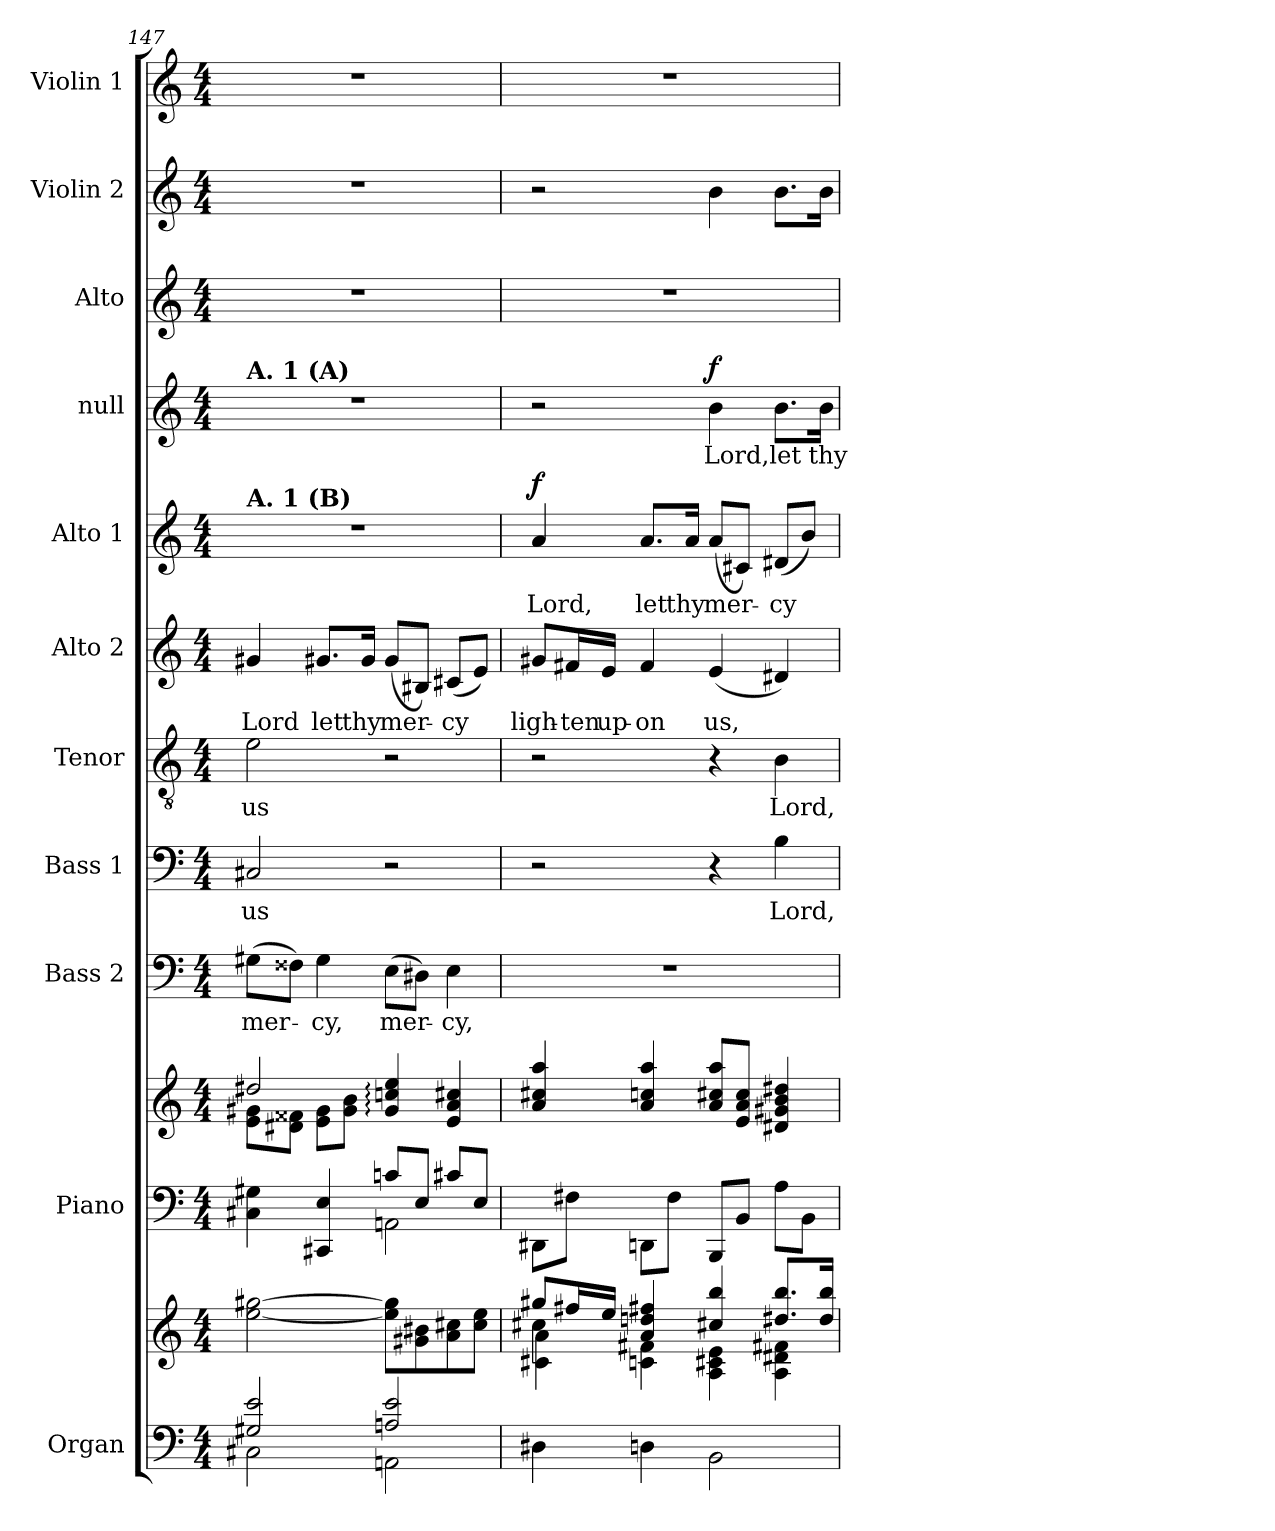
**kern	**kern	**kern	**kern	**kern	**text	**kern	**text	**kern	**text	**kern	**text	**kern	**text	**dynam	**kern	**text	**dynam	**kern	**kern	**dynam	**kern
*part11	*part11	*part10	*part10	*part9	*part9	*part8	*part8	*part7	*part7	*part6	*part6	*part5	*part5	*part5	*part4	*part4	*part4	*part3	*part2	*part2	*part1
*staff13	*staff12	*staff11	*staff10	*staff9	*staff9	*staff8	*staff8	*staff7	*staff7	*staff6	*staff6	*staff5	*staff5	*staff5	*staff4	*staff4	*staff4	*staff3	*staff2	*staff2	*staff1
*I"Organ	*	*I"Piano	*	*I"Bass 2	*	*I"Bass 1	*	*I"Tenor	*	*I"Alto 2	*	*I"Alto 1	*	*	*I"null	*	*	*I"Alto	*I"Violin 2	*	*I"Violin 1
*I'Org.	*	*	*	*I'B. 2	*	*I'B. 1	*	*I'T.	*	*I'A. 2	*	*I'A. 1	*	*	*	*	*	*	*I'Vln. 2	*	*I'Vln. 1
!!LO:PB:g=z
*clefF4	*clefG2	*clefF4	*clefG2	*clefF4	*	*clefF4	*	*clefGv2	*	*clefG2	*	*clefG2	*	*	*clefG2	*	*	*clefG2	*clefG2	*	*clefG2
*k[]	*k[]	*k[]	*k[]	*k[]	*	*k[]	*	*k[]	*	*k[]	*	*k[]	*	*	*k[]	*	*	*k[]	*k[]	*	*k[]
*M4/4	*M4/4	*M4/4	*M4/4	*M4/4	*	*M4/4	*	*M4/4	*	*M4/4	*	*M4/4	*	*	*M4/4	*	*	*M4/4	*M4/4	*	*M4/4
=147	=147	=147	=147	=147	=147	=147	=147	=147	=147	=147	=147	=147	=147	=147	=147	=147	=147	=147	=147	=147	=147
*^	*	*^	*^	*	*	*	*	*	*	*	*	*	*	*	*	*	*	*	*	*	*
!	!	!	!	!	!	!	!	!	!	!	!	!	!	!	!	!	!	!LO:TX:a:B:t=A. 1 (A)	!	!	!	!	!	!
!	!	!	!	!	!	!	!	!	!	!	!	!	!	!	!LO:TX:a:B:t=A. 1 (B)	!	!	!	!	!	!	!	!	!
!	!	!	!	!	!	!	!	!LO:LY:b	!	!LO:LY:b	!	!LO:LY:b	!	!LO:LY:b	!	!	!	!	!	!	!	!	!	!
2G#X/ 2e/	2C#X\	[2ee\ [2gg#X\	4C#X\ 4G#X\	2ryy	2dd#X/	8e\ 8g#X\L	(>8G#X\L	mer-	2C#X/	us	2e\	us	4g#X/	Lord	1r	.	.	1r	.	.	1r	1r	.	1r
.	.	.	.	.	.	8d#X\ 8f##X\J	8F##X\J)	.	.	.	.	.	.	.	.	.	.	.	.	.	.	.	.	.
!	!	!	!	!	!	!	!	!LO:LY:b	!	!	!	!	!	!LO:LY:b	!	!	!	!	!	!	!	!	!	!
.	.	.	4CC#X/ 4E/	.	.	8e\ 8g#\L	4G#\	-cy,	.	.	.	.	8.g#X/L	let	.	.	.	.	.	.	.	.	.	.
.	.	.	.	.	.	8g#\ 8b\J	.	.	.	.	.	.	.	.	.	.	.	.	.	.	.	.	.	.
!	!	!	!	!	!	!	!	!	!	!	!	!	!	!LO:LY:b	!	!	!	!	!	!	!	!	!	!
.	.	.	.	.	.	.	.	.	.	.	.	.	16g#/Jk	thy	.	.	.	.	.	.	.	.	.	.
!	!	!	!	!	!	!	!	!LO:LY:b	!	!	!	!	!	!LO:LY:b	!	!	!	!	!	!	!	!	!	!
2An/ 2e/	2AAn\	8ee\] 8gg#\]L	8cn/L	2AAn:\	4g#/: 4ccn/: 4ee/:	2ryy	(>8E\L	mer-	2r	.	2r	.	(<8g#/L	mer-	.	.	.	.	.	.	.	.	.	.
.	.	8g#X\ 8b#X\	8E/J	.	.	.	8D#X\J)	.	.	.	.	.	8B#X/J)	.	.	.	.	.	.	.	.	.	.	.
!	!	!	!	!	!	!	!	!LO:LY:b	!	!	!	!	!	!LO:LY:b	!	!	!	!	!	!	!	!	!	!
.	.	8a\ 8cc#X\	8c#X/L	.	4e/ 4a/ 4cc#X/	.	4E\	-cy,	.	.	.	.	(<8c#X/L	-cy	.	.	.	.	.	.	.	.	.	.
.	.	8cc#\ 8ee\J	8E/J	.	.	.	.	.	.	.	.	.	8e/J)	.	.	.	.	.	.	.	.	.	.	.
*	*	*	*v	*v	*	*	*	*	*	*	*	*	*	*	*	*	*	*	*	*	*	*	*	*
*v	*v	*	*	*v	*v	*	*	*	*	*	*	*	*	*	*	*	*	*	*	*	*	*	*
=148	=148	=148	=148	=148	=148	=148	=148	=148	=148	=148	=148	=148	=148	=148	=148	=148	=148	=148	=148	=148	=148
*	*^	*	*	*	*	*	*	*	*	*	*	*	*	*	*	*	*	*	*	*	*
*	*	*^	*	*	*	*	*	*	*	*	*	*	*	*	*	*	*	*	*	*	*	*
!	!	!	!	!	!	!	!	!	!	!	!	!	!LO:LY:b	!	!LO:LY:b	!LO:DY:a	!	!	!	!	!	!	!
4D#X\	8gg#X/L	4cc#X\	4c#X\ 4a\	8DD#X\L	4a/ 4cc#X/ 4aa/	1r	.	2r	.	2r	.	8g#X/L	ligh-	4a/	Lord,	f	2r	.	.	1r	2r	.	1r
!	!	!	!	!	!	!	!	!	!	!	!	!	!LO:LY:b	!	!	!	!	!	!	!	!	!	!
.	16ff#X/L	.	.	8F#X\J	.	.	.	.	.	.	.	16f#X/L	-ten	.	.	.	.	.	.	.	.	.	.
!	!	!	!	!	!	!	!	!	!	!	!	!	!LO:LY:b	!	!	!	!	!	!	!	!	!	!
.	16ee/JJ	.	.	.	.	.	.	.	.	.	.	16e/JJ	up-	.	.	.	.	.	.	.	.	.	.
!	!	!	!	!	!	!	!	!	!	!	!	!	!LO:LY:b	!	!LO:LY:b	!	!	!	!	!	!	!	!
4Dn\	4a/ 4ddn/ 4ff#X/	2.ryy	4cn\ 4f#X\	8DDn\L	4a/ 4ccn/ 4aa/	.	.	.	.	.	.	4f#/	-on	8.a/L	let	.	.	.	.	.	.	.	.
.	.	.	.	8F#\J	.	.	.	.	.	.	.	.	.	.	.	.	.	.	.	.	.	.	.
!	!	!	!	!	!	!	!	!	!	!	!	!	!	!	!LO:LY:b	!	!	!	!	!	!	!	!
.	.	.	.	.	.	.	.	.	.	.	.	.	.	16a/Jk	thy	.	.	.	.	.	.	.	.
!	!	!	!	!	!	!	!	!	!	!	!	!	!LO:LY:b	!	!LO:LY:b	!	!	!LO:LY:b	!LO:DY:a	!	!	!LO:DY:a	!
!	!	!	!	!	!	!	!	!	!	!	!	!	!	!	!	!	!	!	!	!	!	!LO:DY:n=1:a	!
2BB\	4cc#X/ 4bb/	.	4A\ 4c#X\ 4e\	8BBB/L	8a/ 8cc#X/ 8aa/L	.	.	4r	.	4r	.	(<4e/	us,	(<8a/L	mer-	.	4b\	Lord,	f	.	4b\	mf other-dynamics	.
.	.	.	.	8BB/J	8e/ 8a/ 8cc#/J	.	.	.	.	.	.	.	.	8c#X/J)	.	.	.	.	.	.	.	.	.
!	!	!	!	!	!	!	!	!	!LO:LY:b	!	!LO:LY:b	!	!	!	!LO:LY:b	!	!	!LO:LY:b	!	!	!	!	!
.	8.dd#X/ 8.bb/L	.	4A\ 4d#X\ 4f#X\	8A\L	4d#X/ 4g#X/ 4b/ 4dd#X/	.	.	4B\	Lord,	4B\	Lord,	4d#X/)	.	(<8d#X/L	-cy	.	8.b\L	let	.	.	8.b\L	.	.
.	.	.	.	8BB\J	.	.	.	.	.	.	.	.	.	8b/J)	.	.	.	.	.	.	.	.	.
!	!	!	!	!	!	!	!	!	!	!	!	!	!	!	!	!	!	!LO:LY:b	!	!	!	!	!
.	16dd#/ 16bb/Jk	.	.	.	.	.	.	.	.	.	.	.	.	.	.	.	16b\Jk	thy	.	.	16b\Jk	.	.
*	*v	*v	*v	*	*	*	*	*	*	*	*	*	*	*	*	*	*	*	*	*	*	*	*
=	=	=	=	=	=	=	=	=	=	=	=	=	=	=	=	=	=	=	=	=	=
*-	*-	*-	*-	*-	*-	*-	*-	*-	*-	*-	*-	*-	*-	*-	*-	*-	*-	*-	*-	*-	*-
